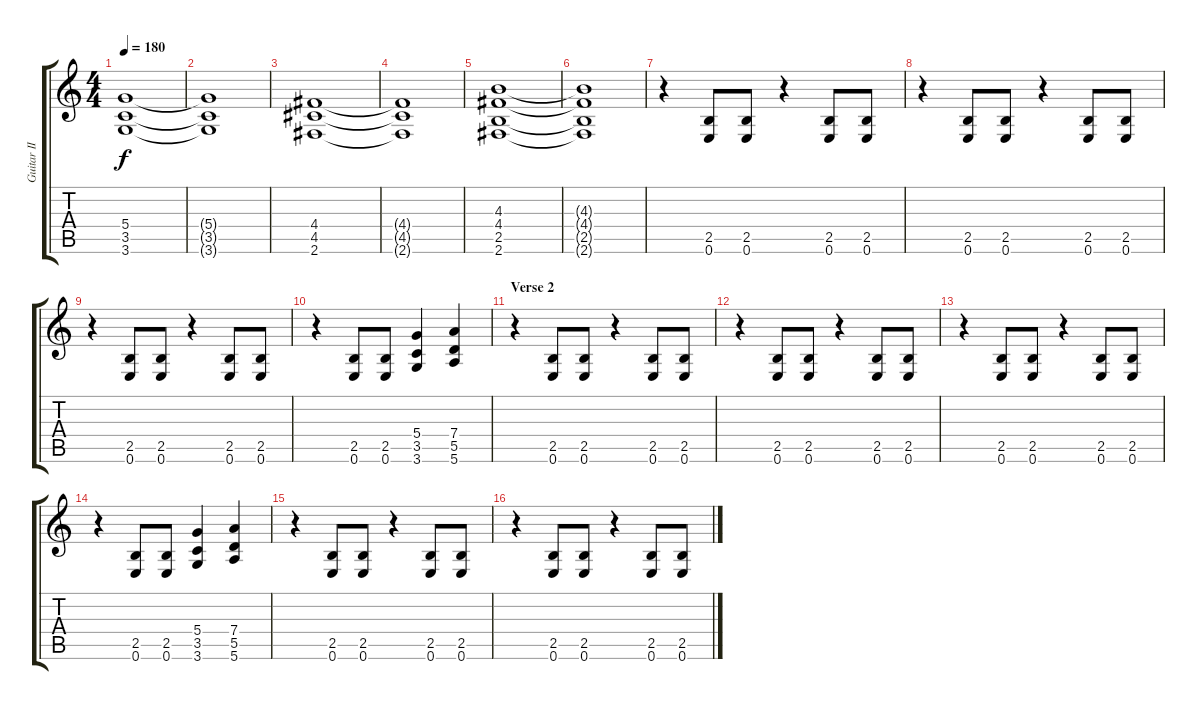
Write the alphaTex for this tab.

\track ("Guitar II" "Guitar II") {instrument distortionguitar}
\staff {score tabs}
\tuning (E4 B3 G3 D3 A2 E2) {hide}
\ts (4 4)
\tempo 180
\clef g2
\ks c
(5.4 3.5 3.6).1{dy f} |
(5.4{t} 3.5{t} 3.6{t}).1 |
(4.4 4.5 2.6).1 |
(4.4{t} 4.5{t} 2.6{t}).1 |
(4.3 4.4 2.5 2.6).1 |
(4.3{t} 4.4{t} 2.5{t} 2.6{t}).1 |
r.4 (2.5 0.6).8 (2.5 0.6).8 r.4 (2.5 0.6).8 (2.5 0.6).8 |
r.4 (2.5 0.6).8 (2.5 0.6).8 r.4 (2.5 0.6).8 (2.5 0.6).8 |
r.4 (2.5 0.6).8 (2.5 0.6).8 r.4 (2.5 0.6).8 (2.5 0.6).8 |
r.4 (2.5 0.6).8 (2.5 0.6).8 (5.4 3.5 3.6).4 (7.4 5.5 5.6).4 |
\section ("" "Verse 2")
r.4 (2.5 0.6).8 (2.5 0.6).8 r.4 (2.5 0.6).8 (2.5 0.6).8 |
r.4 (2.5 0.6).8 (2.5 0.6).8 r.4 (2.5 0.6).8 (2.5 0.6).8 |
r.4 (2.5 0.6).8 (2.5 0.6).8 r.4 (2.5 0.6).8 (2.5 0.6).8 |
r.4 (2.5 0.6).8 (2.5 0.6).8 (5.4 3.5 3.6).4 (7.4 5.5 5.6).4 |
r.4 (2.5 0.6).8 (2.5 0.6).8 r.4 (2.5 0.6).8 (2.5 0.6).8 |
r.4 (2.5 0.6).8 (2.5 0.6).8 r.4 (2.5 0.6).8 (2.5 0.6).8
